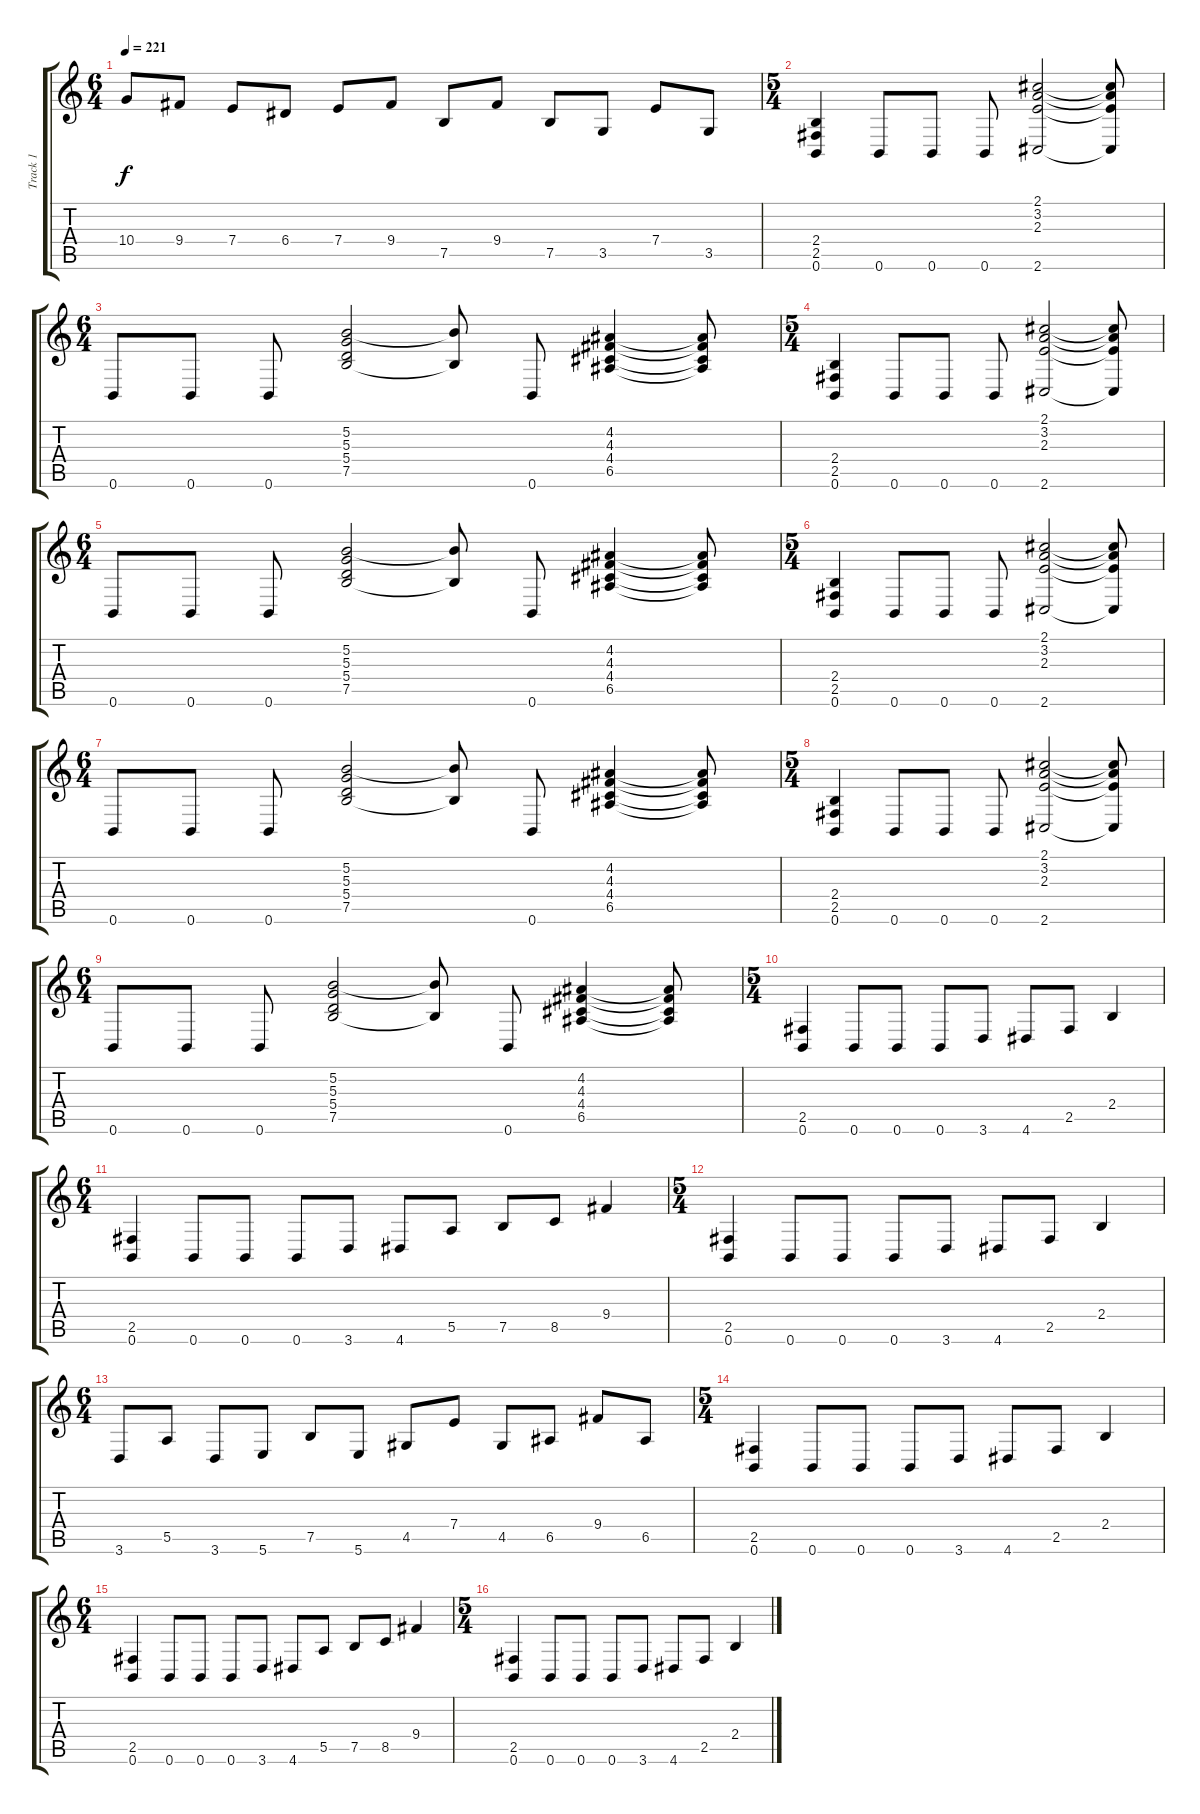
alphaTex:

\track ("Track 1" "Track 1") {instrument distortionguitar}
\staff {score tabs}
\tuning (B3 Gb3 D3 A2 E2 B1) {hide}
\ts (6 4)
\tempo 221
\clef g2
\ks c
10.4.8{dy f} 9.4.8 7.4.8 6.4.8 7.4.8 9.4.8 7.5.8 9.4.8 7.5.8 3.5.8 7.4.8 3.5.8 |
\ts (5 4)
(2.4 2.5 0.6).4 0.6.8 0.6.8 0.6.8 (2.1 3.2 2.3 2.6).2 (2.1{t} 3.2{t} 2.3{t} 2.6{t}).8 |
\ts (6 4)
0.6.8 0.6.8 0.6.8 (5.2 5.3 5.4 7.5).2 (5.2{t} 7.5{t}).8 0.6.8 (4.2 4.3 4.4 6.5).4 (4.2{t} 4.3{t} 4.4{t} 6.5{t}).8 |
\ts (5 4)
(2.4 2.5 0.6).4 0.6.8 0.6.8 0.6.8 (2.1 3.2 2.3 2.6).2 (2.1{t} 3.2{t} 2.3{t} 2.6{t}).8 |
\ts (6 4)
0.6.8 0.6.8 0.6.8 (5.2 5.3 5.4 7.5).2 (5.2{t} 7.5{t}).8 0.6.8 (4.2 4.3 4.4 6.5).4 (4.2{t} 4.3{t} 4.4{t} 6.5{t}).8 |
\ts (5 4)
(2.4 2.5 0.6).4 0.6.8 0.6.8 0.6.8 (2.1 3.2 2.3 2.6).2 (2.1{t} 3.2{t} 2.3{t} 2.6{t}).8 |
\ts (6 4)
0.6.8 0.6.8 0.6.8 (5.2 5.3 5.4 7.5).2 (5.2{t} 7.5{t}).8 0.6.8 (4.2 4.3 4.4 6.5).4 (4.2{t} 4.3{t} 4.4{t} 6.5{t}).8 |
\ts (5 4)
(2.4 2.5 0.6).4 0.6.8 0.6.8 0.6.8 (2.1 3.2 2.3 2.6).2 (2.1{t} 3.2{t} 2.3{t} 2.6{t}).8 |
\ts (6 4)
0.6.8 0.6.8 0.6.8 (5.2 5.3 5.4 7.5).2 (5.2{t} 7.5{t}).8 0.6.8 (4.2 4.3 4.4 6.5).4 (4.2{t} 4.3{t} 4.4{t} 6.5{t}).8 |
\ts (5 4)
(2.5 0.6).4 0.6.8 0.6.8 0.6.8 3.6.8 4.6.8 2.5.8 2.4.4 |
\ts (6 4)
(2.5 0.6).4 0.6.8 0.6.8 0.6.8 3.6.8 4.6.8 5.5.8 7.5.8 8.5.8 9.4.4 |
\ts (5 4)
(2.5 0.6).4 0.6.8 0.6.8 0.6.8 3.6.8 4.6.8 2.5.8 2.4.4 |
\ts (6 4)
3.6.8 5.5.8 3.6.8 5.6.8 7.5.8 5.6.8 4.5.8 7.4.8 4.5.8 6.5.8 9.4.8 6.5.8 |
\ts (5 4)
(2.5 0.6).4 0.6.8 0.6.8 0.6.8 3.6.8 4.6.8 2.5.8 2.4.4 |
\ts (6 4)
(2.5 0.6).4 0.6.8 0.6.8 0.6.8 3.6.8 4.6.8 5.5.8 7.5.8 8.5.8 9.4.4 |
\ts (5 4)
(2.5 0.6).4 0.6.8 0.6.8 0.6.8 3.6.8 4.6.8 2.5.8 2.4.4
